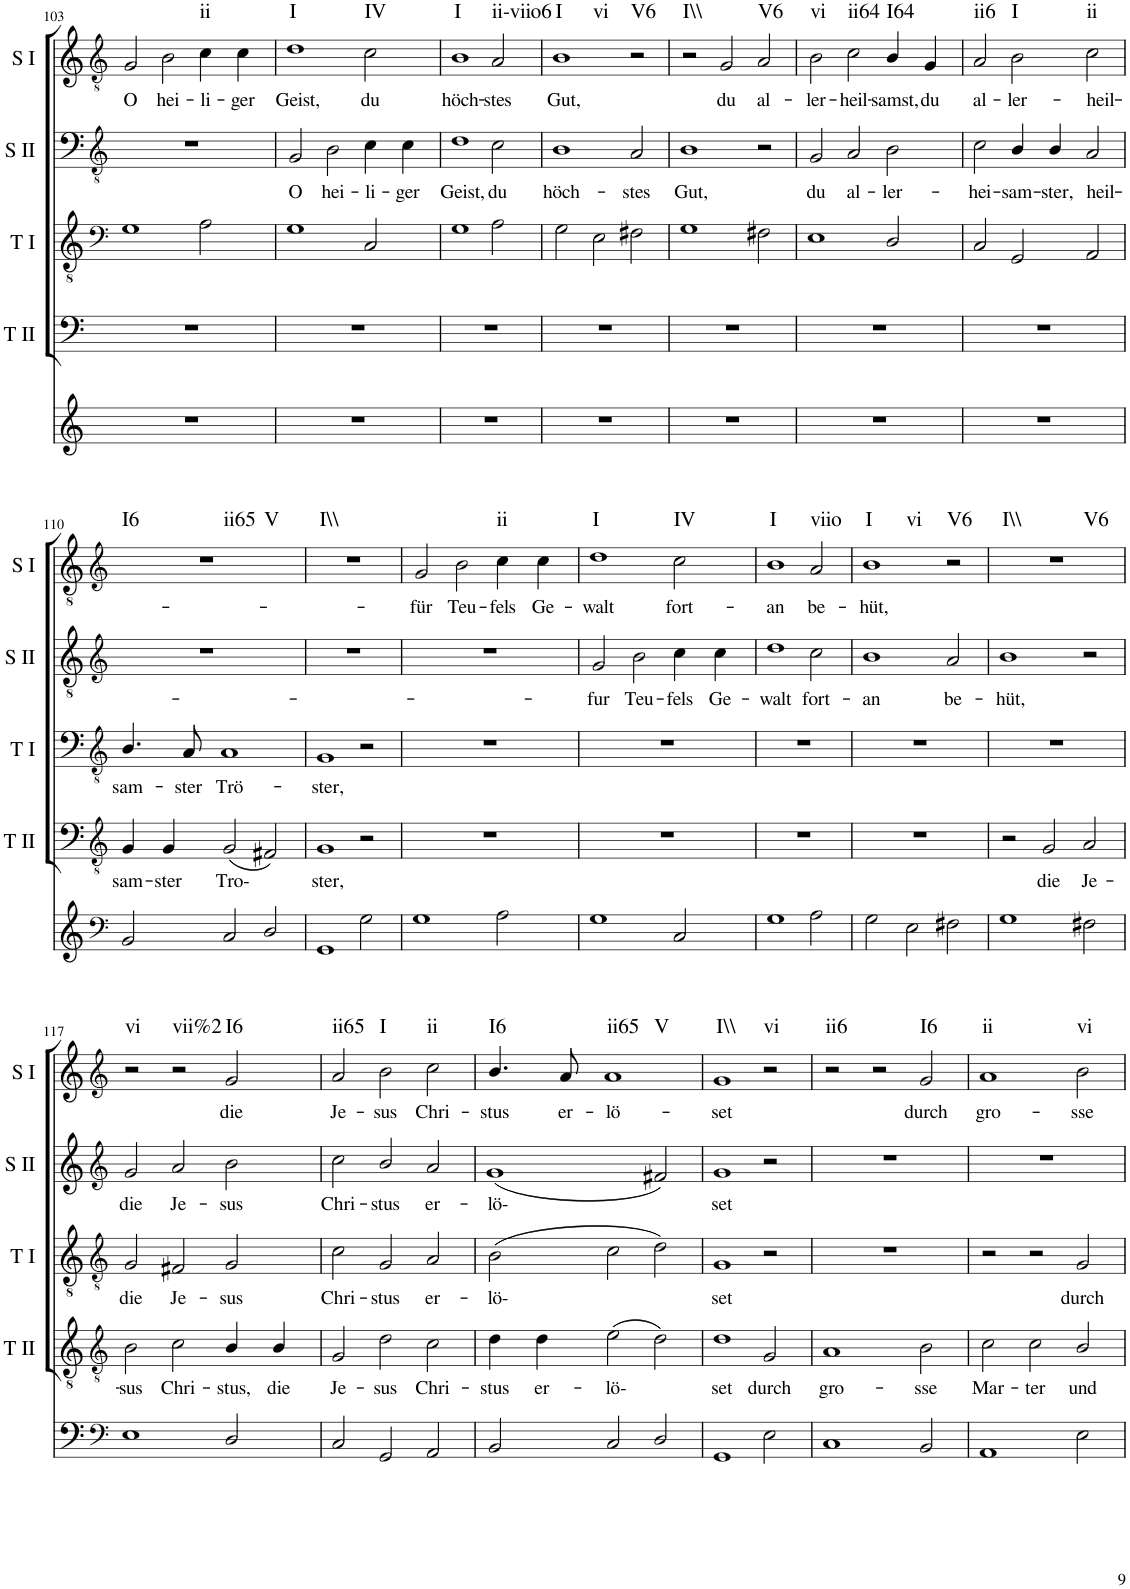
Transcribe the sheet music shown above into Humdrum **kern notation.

**kern	**kern	**text	**kern	**text	**kern	**text	**kern	**text	**harte
*part5	*part4	*part4	*part3	*part3	*part2	*part2	*part1	*part1	*part1
*staff5	*staff4	*staff4	*staff3	*staff3	*staff2	*staff2	*staff1	*staff1	*
*I"Continuo	*I"Tenor II	*	*I"Tenor I	*	*I"Soprano II	*	*I"Soprano I	*	*
*	*I'T II	*	*I'T I	*	*I'S II	*	*I'S I	*	*
!!LO:PB:g=z
*clefG2	*clefF4	*	*clefF4	*	*clefGv2	*	*clefGv2	*	*
*k[]	*k[]	*	*k[]	*	*k[]	*	*k[]	*	*
*	*	*	*	*	*M3/2	*	*M3/2	*	*
=103	=103	=103	=103	=103	=103	=103	=103	=103	=103
!	!	!	!	!	!	!	!	!LO:LY:b	!
1r	1r	.	1G	.	1.r	.	2G/	O	.
!	!	!	!	!	!	!	!	!LO:LY:b	!
.	.	.	.	.	.	.	2B\	hei-	.
!	!	!	!	!	!	!	!	!LO:LY:b	!LO:H:kt=ii
2ryy	2ryy	.	2A\	.	.	.	4c\	li-	N
!	!	!	!	!	!	!	!	!LO:LY:b	!
.	.	.	.	.	.	.	4c\	ger	.
=104	=104	=104	=104	=104	=104	=104	=104	=104	=104
!	!	!	!	!	!	!LO:LY:b	!	!LO:LY:b	!LO:H:kt=I
1r	1r	.	1G	.	2G/	O	1d	Geist,	N
!	!	!	!	!	!	!LO:LY:b	!	!	!
.	.	.	.	.	2B\	hei-	.	.	.
!	!	!	!	!	!	!LO:LY:b	!	!LO:LY:b	!LO:H:kt=IV
2ryy	2ryy	.	2C/	.	4c\	li-	2c\	du	N
!	!	!	!	!	!	!LO:LY:b	!	!	!
.	.	.	.	.	4c\	ger	.	.	.
=105	=105	=105	=105	=105	=105	=105	=105	=105	=105
!	!	!	!	!	!	!LO:LY:b	!	!LO:LY:b	!LO:H:kt=I
1r	1r	.	1G	.	1d	Geist,	1B	höch-	N
!	!	!	!	!	!	!LO:LY:b	!	!LO:LY:b	!LO:H:kt=ii-viio6
2ryy	2ryy	.	2A\	.	2c\	du	2A/	stes	N
=106	=106	=106	=106	=106	=106	=106	=106	=106	=106
!	!	!	!	!	!	!LO:LY:b	!	!LO:LY:b	!LO:H:n=1:kt=I
!	!	!	!	!	!	!	!	!	!LO:H:n=2:kt=vi
1r	1r	.	2G\	.	1B	höch-	1B	Gut,	N N
.	.	.	2E\	.	.	.	.	.	.
!	!	!	!	!	!	!LO:LY:b	!	!	!LO:H:kt=V6
2ryy	2ryy	.	2F#X\	.	2A/	stes	2r	.	N
=107	=107	=107	=107	=107	=107	=107	=107	=107	=107
!	!	!	!	!	!	!LO:LY:b	!	!	!LO:H:kt=I\\
1r	1r	.	1G	.	1B	Gut,	2r	.	N
!	!	!	!	!	!	!	!	!LO:LY:b	!
.	.	.	.	.	.	.	2G/	du	.
!	!	!	!	!	!	!	!	!LO:LY:b	!LO:H:kt=V6
2ryy	2ryy	.	2F#X\	.	2r	.	2A/	al-	N
=108	=108	=108	=108	=108	=108	=108	=108	=108	=108
!	!	!	!	!	!	!LO:LY:b	!	!LO:LY:b	!LO:H:kt=vi
1r	1r	.	1E	.	2G/	du	2B\	ler-	N
!	!	!	!	!	!	!LO:LY:b	!	!LO:LY:b	!LO:H:kt=ii64
.	.	.	.	.	2A/	al-	2c\	heil-	N
!	!	!	!	!	!	!LO:LY:b	!	!LO:LY:b	!LO:H:kt=I64
2ryy	2ryy	.	2D/	.	2B\	ler-	4B/	samst,	N
!	!	!	!	!	!	!	!	!LO:LY:b	!
.	.	.	.	.	.	.	4G/	du	.
=109	=109	=109	=109	=109	=109	=109	=109	=109	=109
!	!	!	!	!	!	!LO:LY:b	!	!LO:LY:b	!LO:H:kt=ii6
1r	1r	.	2C/	.	2c\	hei-	2A/	al-	N
!	!	!	!	!	!	!LO:LY:b	!	!LO:LY:b	!LO:H:kt=I
.	.	.	2GG/	.	4B/	sam-	2B\	ler-	N
!	!	!	!	!	!	!LO:LY:b	!	!	!
.	.	.	.	.	4B/	ster,	.	.	.
!	!	!	!	!	!	!LO:LY:b	!	!LO:LY:b	!LO:H:kt=ii
2ryy	2ryy	.	2AA/	.	2A/	heil-	2c\	heil-	N
!!LO:LB:g=z
=110	=110	=110	=110	=110	=110	=110	=110	=110	=110
*clefF4	*clefGv2	*	*clefGv2	*	*clefG2	*	*clefG2	*	*
!	!	!LO:LY:b	!	!LO:LY:b	!	!	!	!	!LO:H:n=1:kt=I6
!	!	!	!	!	!	!	!	!	!LO:H:n=2:kt=ii65
!	!	!	!	!	!	!	!	!	!LO:H:n=3:kt=V
2BB/	4G/	sam-	4.B/	sam-	1.r	.	1.r	.	N N N
!	!	!LO:LY:b	!	!	!	!	!	!	!
.	4G/	ster	.	.	.	.	.	.	.
!	!	!	!	!LO:LY:b	!	!	!	!	!
.	.	.	8A/	ster	.	.	.	.	.
!	!	!LO:LY:b	!	!LO:LY:b	!	!	!	!	!
2C/	(2G/	Tro-	[2A	Trö-	.	.	.	.	.
2D/	2F#X/)	.	2ryy	.	.	.	.	.	.
=111	=111	=111	=111	=111	=111	=111	=111	=111	=111
!	!	!LO:LY:b	!	!LO:LY:b	!	!	!	!	!LO:H:kt=I\\
1GG	1G	ster,	1G	ster,	1.r	.	1.r	.	N
2G\	2r	.	2A]	.	.	.	.	.	.
2ryy	2ryy	.	2r	.	2ryy	.	2ryy	.	.
=112	=112	=112	=112	=112	=112	=112	=112	=112	=112
!	!	!	!	!	!	!	!	!LO:LY:b	!
1G	1r	.	1r	.	1.r	.	2g/	für	.
!	!	!	!	!	!	!	!	!LO:LY:b	!
.	.	.	.	.	.	.	2b\	Teu-	.
!	!	!	!	!	!	!	!	!LO:LY:b	!LO:H:kt=ii
2A\	2ryy	.	2ryy	.	.	.	4cc\	fels	N
!	!	!	!	!	!	!	!	!LO:LY:b	!
.	.	.	.	.	.	.	4cc\	Ge-	.
=113	=113	=113	=113	=113	=113	=113	=113	=113	=113
!	!	!	!	!	!	!LO:LY:b	!	!LO:LY:b	!LO:H:kt=I
1G	1r	.	1r	.	2g/	fur	1dd	walt	N
!	!	!	!	!	!	!LO:LY:b	!	!	!
.	.	.	.	.	2b\	Teu-	.	.	.
!	!	!	!	!	!	!LO:LY:b	!	!LO:LY:b	!LO:H:kt=IV
2C/	2ryy	.	2ryy	.	4cc\	fels	2cc\	fort-	N
!	!	!	!	!	!	!LO:LY:b	!	!	!
.	.	.	.	.	4cc\	Ge-	.	.	.
=114	=114	=114	=114	=114	=114	=114	=114	=114	=114
!	!	!	!	!	!	!LO:LY:b	!	!LO:LY:b	!LO:H:kt=I
1G	1r	.	1r	.	1dd	walt	1b	an	N
!	!	!	!	!	!	!LO:LY:b	!	!LO:LY:b	!LO:H:kt=viio
2A\	2ryy	.	2ryy	.	2cc\	fort-	2a/	be-	N
=115	=115	=115	=115	=115	=115	=115	=115	=115	=115
!	!	!	!	!	!	!LO:LY:b	!	!LO:LY:b	!LO:H:n=1:kt=I
!	!	!	!	!	!	!	!	!	!LO:H:n=2:kt=vi
2G\	1r	.	1r	.	1b	an	1b	hüt,	N N
2E\	.	.	.	.	.	.	.	.	.
!	!	!	!	!	!	!LO:LY:b	!	!	!LO:H:kt=V6
2F#X\	2ryy	.	2ryy	.	2a/	be-	2r	.	N
=116	=116	=116	=116	=116	=116	=116	=116	=116	=116
!	!	!	!	!	!	!LO:LY:b	!	!	!LO:H:n=1:kt=I\\
!	!	!	!	!	!	!	!	!	!LO:H:n=2:kt=V6
1G	2r	.	1r	.	1b	hüt,	1.r	.	N N
!	!	!LO:LY:b	!	!	!	!	!	!	!
.	2G/	die	.	.	.	.	.	.	.
!	!	!LO:LY:b	!	!	!	!	!	!	!
2F#X\	2A/	Je-	2ryy	.	2r	.	.	.	.
!!LO:LB:g=z
=117	=117	=117	=117	=117	=117	=117	=117	=117	=117
*clefF4	*clefGv2	*	*clefGv2	*	*clefG2	*	*clefG2	*	*
!	!	!LO:LY:b	!	!LO:LY:b	!	!LO:LY:b	!	!	!LO:H:kt=vi
1E	2B\	sus	2G/	die	2g/	die	2r	.	N
!	!	!LO:LY:b	!	!LO:LY:b	!	!LO:LY:b	!	!	!LO:H:kt=vii%2
.	2c\	Chri-	2F#X/	Je-	2a/	Je-	2r	.	N
!	!	!LO:LY:b	!	!LO:LY:b	!	!LO:LY:b	!	!LO:LY:b	!LO:H:kt=I6
2D/	4B/	stus,	2G/	sus	2b\	sus	2g/	die	N
!	!	!LO:LY:b	!	!	!	!	!	!	!
.	4B/	die	.	.	.	.	.	.	.
=118	=118	=118	=118	=118	=118	=118	=118	=118	=118
!	!	!LO:LY:b	!	!LO:LY:b	!	!LO:LY:b	!	!LO:LY:b	!LO:H:kt=ii65
2C/	2G/	Je-	2c\	Chri-	2cc\	Chri-	2a/	Je-	N
!	!	!LO:LY:b	!	!LO:LY:b	!	!LO:LY:b	!	!LO:LY:b	!LO:H:kt=I
2GG/	2d\	sus	2G/	stus	2b/	stus	2b\	sus	N
!	!	!LO:LY:b	!	!LO:LY:b	!	!LO:LY:b	!	!LO:LY:b	!LO:H:kt=ii
2AA/	2c\	Chri-	2A/	er-	2a/	er-	2cc\	Chri-	N
=119	=119	=119	=119	=119	=119	=119	=119	=119	=119
!	!	!LO:LY:b	!	!LO:LY:b	!	!LO:LY:b	!	!LO:LY:b	!LO:H:kt=I6
2BB/	4d\	stus	(2B\	lö-	(1g	lö-	4.b/	stus	N
!	!	!LO:LY:b	!	!	!	!	!	!	!
.	4d\	er-	.	.	.	.	.	.	.
!	!	!	!	!	!	!	!	!LO:LY:b	!
.	.	.	.	.	.	.	8a/	er-	.
!	!	!LO:LY:b	!	!	!	!	!	!LO:LY:b	!LO:H:n=1:kt=ii65
!	!	!	!	!	!	!	!	!	!LO:H:n=2:kt=V
2C/	(2e\	lö-	2c\	.	.	.	1a	lö-	N N
2D/	2d\)	.	2d\)	.	2f#X/)	.	.	.	.
=120	=120	=120	=120	=120	=120	=120	=120	=120	=120
!	!	!LO:LY:b	!	!LO:LY:b	!	!LO:LY:b	!	!LO:LY:b	!LO:H:kt=I\\
1GG	1d	set	1G	set	1g	set	1g	set	N
!	!	!LO:LY:b	!	!	!	!	!	!	!LO:H:kt=vi
2E\	2G/	durch	2r	.	2r	.	2r	.	N
=121	=121	=121	=121	=121	=121	=121	=121	=121	=121
!	!	!LO:LY:b	!	!	!	!	!	!	!LO:H:kt=ii6
1C	1A	gro-	1r	.	1.r	.	2r	.	N
.	.	.	.	.	.	.	2r	.	.
!	!	!LO:LY:b	!	!	!	!	!	!LO:LY:b	!LO:H:kt=I6
2BB/	2B\	sse	2ryy	.	.	.	2g/	durch	N
=122	=122	=122	=122	=122	=122	=122	=122	=122	=122
!	!	!LO:LY:b	!	!	!	!	!	!LO:LY:b	!LO:H:kt=ii
1AA	2c\	Mar-	2r	.	1.r	.	1a	gro-	N
!	!	!LO:LY:b	!	!	!	!	!	!	!
.	2c\	ter	2r	.	.	.	.	.	.
!	!	!LO:LY:b	!	!LO:LY:b	!	!	!	!LO:LY:b	!LO:H:kt=vi
2E\	2B/	und	2G/	durch	.	.	2b\	sse	N
=	=	=	=	=	=	=	=	=	=
*-	*-	*-	*-	*-	*-	*-	*-	*-	*-
